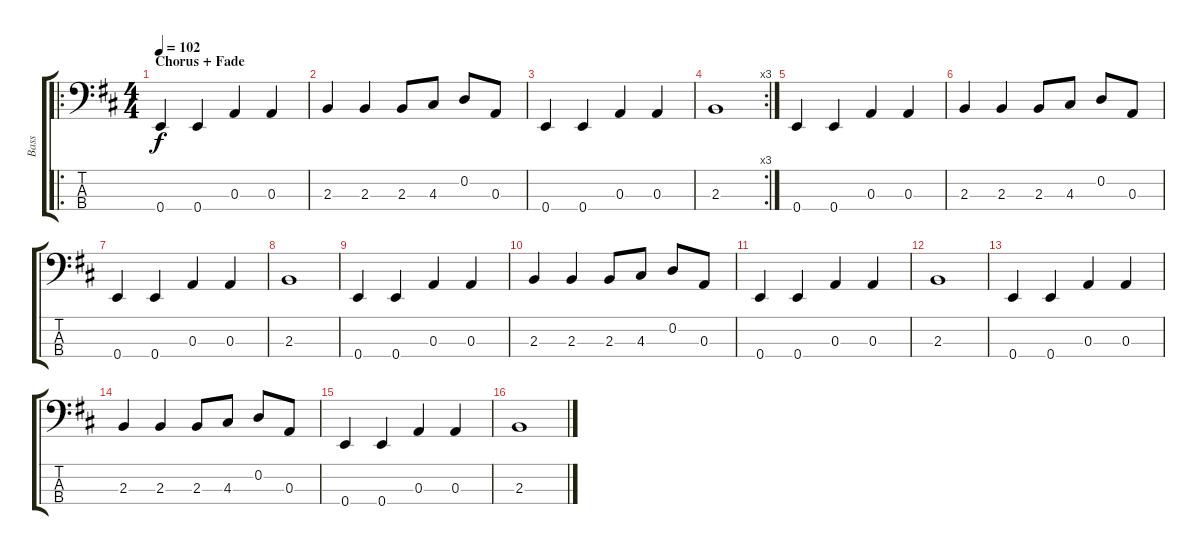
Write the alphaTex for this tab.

\track ("Bass" "Bass") {instrument electricbasspick}
\staff {score tabs}
\tuning (G2 D2 A1 E1) {hide}
\ro
\ts (4 4)
\section ("" "Chorus + Fade")
\tempo 102
\clef f4
\ks d
0.4.4{dy f} 0.4.4 0.3.4 0.3.4 |
2.3.4 2.3.4 2.3.8 4.3.8 0.2.8 0.3.8 |
0.4.4 0.4.4 0.3.4 0.3.4 |
\rc 3
2.3.1 |
0.4.4 0.4.4 0.3.4 0.3.4 |
2.3.4 2.3.4 2.3.8 4.3.8 0.2.8 0.3.8 |
0.4.4 0.4.4 0.3.4 0.3.4 |
2.3.1 |
0.4.4 0.4.4 0.3.4 0.3.4 |
2.3.4 2.3.4 2.3.8 4.3.8 0.2.8 0.3.8 |
0.4.4 0.4.4 0.3.4 0.3.4 |
2.3.1 |
0.4.4 0.4.4 0.3.4 0.3.4 |
2.3.4 2.3.4 2.3.8 4.3.8 0.2.8 0.3.8 |
0.4.4 0.4.4 0.3.4 0.3.4 |
2.3.1
